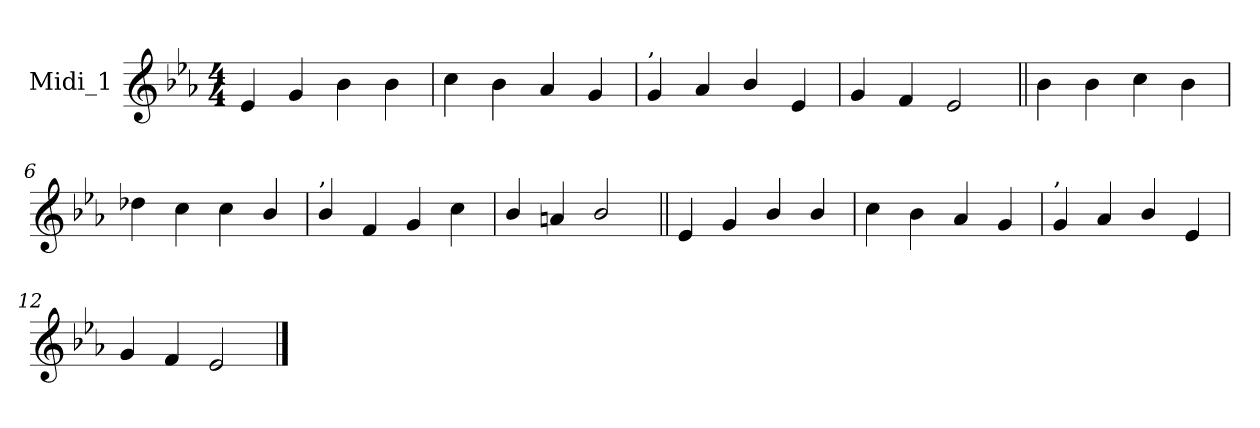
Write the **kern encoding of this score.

**kern
*part1
*staff1
*I"Midi_1
*clefG2
*k[b-e-a-]
*E-:
*M4/4
=1
4e-
4g
4b-
4b-
=2
4cc
4b-
4a-
4g
=3
!LO:TX:a:t=,
4g
4a-
4b-/
4e-/
=4
4g
4f
2e-
!!LO:LB:g=z
=5||
4b-
4b-
4cc
4b-
=6
4dd-X
4cc
4cc
4b-/
=7
!LO:TX:a:t=,
4b-/
4f
4g
4cc
=8
4b-/
4an/
2b-/
!!LO:LB:g=z
=9||
4e-
4g
4b-/
4b-/
=10
4cc
4b-
4a-
4g
=11
!LO:TX:a:t=,
4g
4a-
4b-/
4e-/
=12
4g
4f
2e-
==
*-
